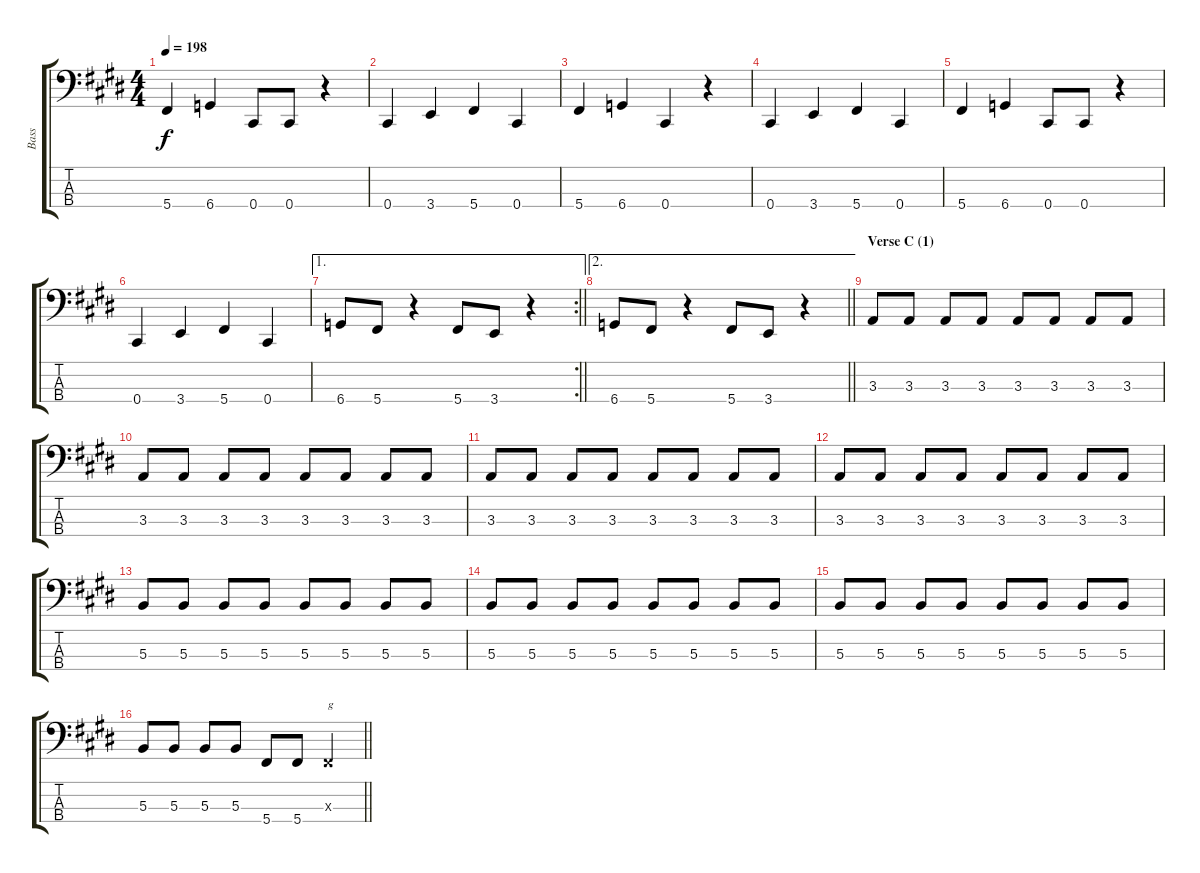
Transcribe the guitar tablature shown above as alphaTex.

\track ("Bass" "Bass") {instrument electricbasspick}
\staff {score tabs}
\tuning (E2 B1 Gb1 Db1) {hide}
\ts (4 4)
\tempo 198
\clef f4
\ks c#minor
5.4.4{dy f} 6.4.4 0.4.8 0.4.8 r.4 |
0.4.4 3.4.4 5.4.4 0.4.4 |
5.4.4 6.4.4 0.4.4 r.4 |
0.4.4 3.4.4 5.4.4 0.4.4 |
5.4.4 6.4.4 0.4.8 0.4.8 r.4 |
0.4.4 3.4.4 5.4.4 0.4.4 |
\ae 1
\rc 2
\barLineRight lightlight
6.4.8 5.4.8 r.4 5.4.8 3.4.8 r.4 |
\ae 2
\barLineRight lightlight
6.4.8 5.4.8 r.4 5.4.8 3.4.8 r.4 |
\section ("" "Verse C (1)")
3.3.8 3.3.8 3.3.8 3.3.8 3.3.8 3.3.8 3.3.8 3.3.8 |
3.3.8 3.3.8 3.3.8 3.3.8 3.3.8 3.3.8 3.3.8 3.3.8 |
3.3.8 3.3.8 3.3.8 3.3.8 3.3.8 3.3.8 3.3.8 3.3.8 |
3.3.8 3.3.8 3.3.8 3.3.8 3.3.8 3.3.8 3.3.8 3.3.8 |
5.3.8 5.3.8 5.3.8 5.3.8 5.3.8 5.3.8 5.3.8 5.3.8 |
5.3.8 5.3.8 5.3.8 5.3.8 5.3.8 5.3.8 5.3.8 5.3.8 |
5.3.8 5.3.8 5.3.8 5.3.8 5.3.8 5.3.8 5.3.8 5.3.8 |
\barLineRight lightlight
5.3.8 5.3.8 5.3.8 5.3.8 5.4.8 5.4.8 0.3{x}.4{txt "g"}
